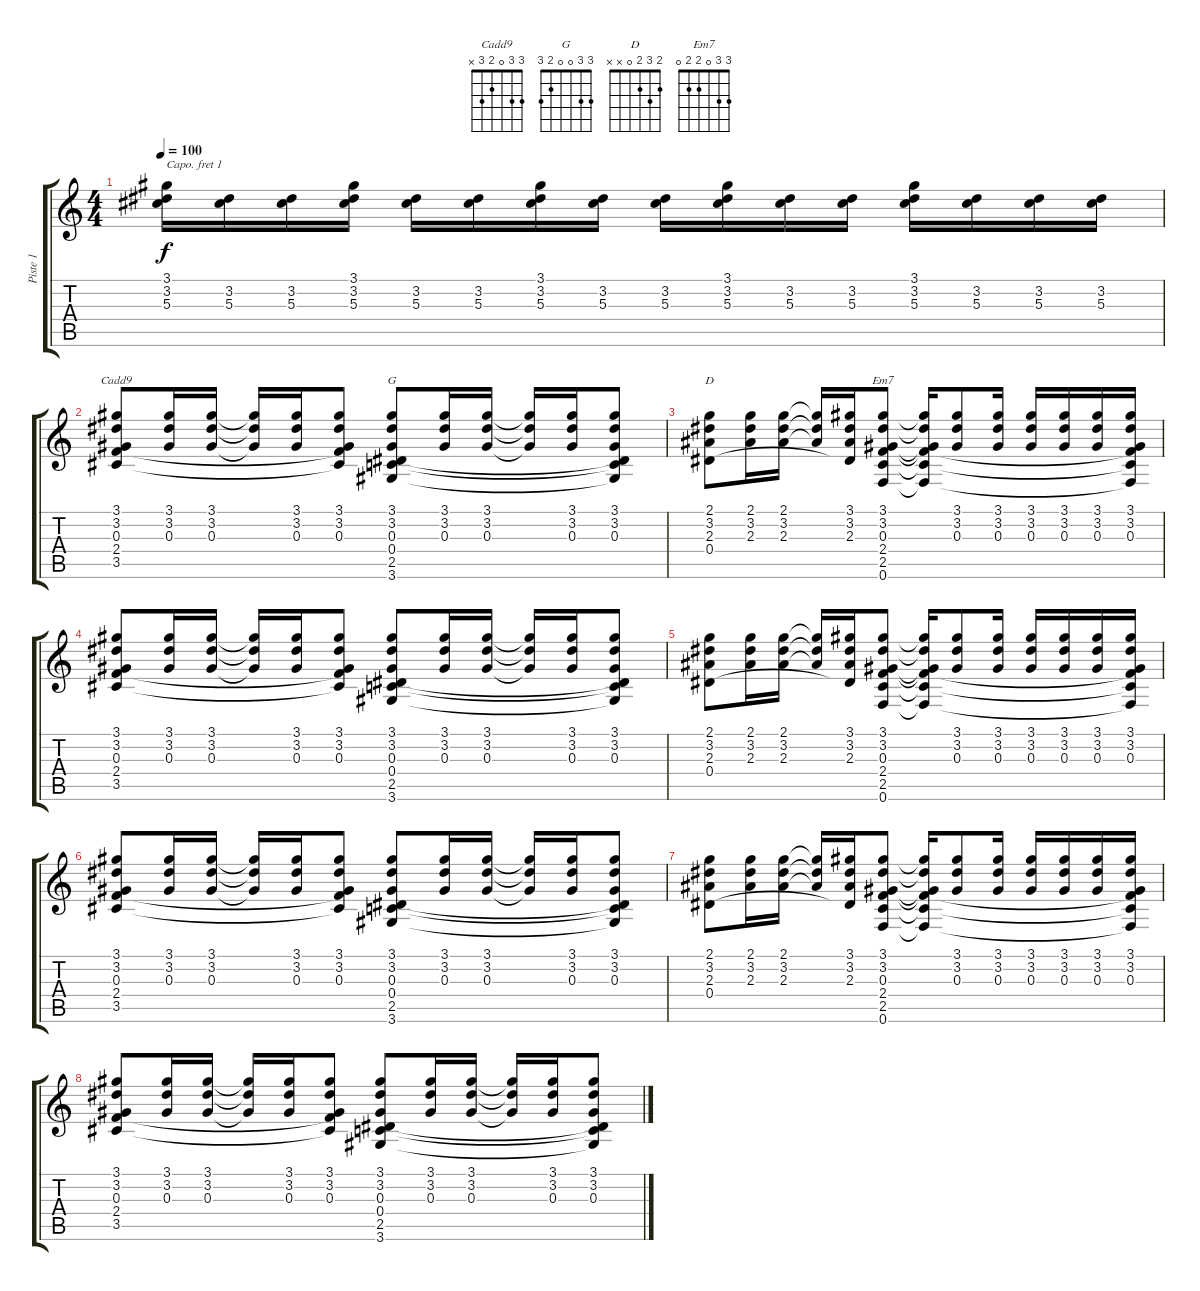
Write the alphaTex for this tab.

\track ("Piste 1" "Piste 1") {instrument acousticguitarnylon}
\staff {score tabs}
\capo 1
\tuning (E4 B3 G3 D3 A2 E2) {hide}
\chord ("Cadd9" 3 3 0 2 3 x)
\chord ("G" 3 3 0 0 2 3)
\chord ("D" 2 3 2 0 x x)
\chord ("Em7" 3 3 0 2 2 0)
\ts (4 4)
\tempo 100
\clef g2
\ks c
(3.1 3.2 5.3).16{dy f} (3.2 5.3).16 (3.2 5.3).16 (3.1 3.2 5.3).16 (3.2 5.3).16 (3.2 5.3).16 (3.1 3.2 5.3).16 (3.2 5.3).16 (3.2 5.3).16 (3.1 3.2 5.3).16 (3.2 5.3).16 (3.2 5.3).16 (3.1 3.2 5.3).16 (3.2 5.3).16 (3.2 5.3).16 (3.2 5.3).16 |
(3.1 3.2 0.3 2.4 3.5).8{ch "Cadd9"} (3.1 3.2 0.3).16 (3.1 3.2 0.3).16 (3.1{t} 3.2{t} 0.3{t}).16 (3.1 3.2 0.3).16 (3.1 3.2 0.3 2.4{t} 3.5{t}).8 (3.1 3.2 0.3 0.4 2.5 3.6).8{ch "G"} (3.1 3.2 0.3).16 (3.1 3.2 0.3).16 (3.1{t} 3.2{t} 0.3{t}).16 (3.1 3.2 0.3).16 (3.1 3.2 0.3 0.4{t} 2.5{t} 3.6{t}).8 |
(2.1 3.2 2.3 0.4).8{ch "D"} (2.1 3.2 2.3).16 (2.1 3.2 2.3).16 (2.1{t} 3.2{t} 2.3{t}).16 (3.1 3.2 2.3 0.4{t}).16 (3.1 3.2 0.3 2.4 2.5 0.6).8{ch "Em7"} (3.1{t} 3.2{t} 0.3{t} 2.4{t} 2.5{t} 0.6{t}).16 (3.1 3.2 0.3).8 (3.1 3.2 0.3).16 (3.1 3.2 0.3).16 (3.1 3.2 0.3).16 (3.1 3.2 0.3).16 (3.1 3.2 0.3 2.4{t} 2.5{t} 0.6{t}).16 |
(3.1 3.2 0.3 2.4 3.5).8 (3.1 3.2 0.3).16 (3.1 3.2 0.3).16 (3.1{t} 3.2{t} 0.3{t}).16 (3.1 3.2 0.3).16 (3.1 3.2 0.3 2.4{t} 3.5{t}).8 (3.1 3.2 0.3 0.4 2.5 3.6).8 (3.1 3.2 0.3).16 (3.1 3.2 0.3).16 (3.1{t} 3.2{t} 0.3{t}).16 (3.1 3.2 0.3).16 (3.1 3.2 0.3 0.4{t} 2.5{t} 3.6{t}).8 |
(2.1 3.2 2.3 0.4).8 (2.1 3.2 2.3).16 (2.1 3.2 2.3).16 (2.1{t} 3.2{t} 2.3{t}).16 (3.1 3.2 2.3 0.4{t}).16 (3.1 3.2 0.3 2.4 2.5 0.6).8 (3.1{t} 3.2{t} 0.3{t} 2.4{t} 2.5{t} 0.6{t}).16 (3.1 3.2 0.3).8 (3.1 3.2 0.3).16 (3.1 3.2 0.3).16 (3.1 3.2 0.3).16 (3.1 3.2 0.3).16 (3.1 3.2 0.3 2.4{t} 2.5{t} 0.6{t}).16 |
(3.1 3.2 0.3 2.4 3.5).8 (3.1 3.2 0.3).16 (3.1 3.2 0.3).16 (3.1{t} 3.2{t} 0.3{t}).16 (3.1 3.2 0.3).16 (3.1 3.2 0.3 2.4{t} 3.5{t}).8 (3.1 3.2 0.3 0.4 2.5 3.6).8 (3.1 3.2 0.3).16 (3.1 3.2 0.3).16 (3.1{t} 3.2{t} 0.3{t}).16 (3.1 3.2 0.3).16 (3.1 3.2 0.3 0.4{t} 2.5{t} 3.6{t}).8 |
(2.1 3.2 2.3 0.4).8 (2.1 3.2 2.3).16 (2.1 3.2 2.3).16 (2.1{t} 3.2{t} 2.3{t}).16 (3.1 3.2 2.3 0.4{t}).16 (3.1 3.2 0.3 2.4 2.5 0.6).8 (3.1{t} 3.2{t} 0.3{t} 2.4{t} 2.5{t} 0.6{t}).16 (3.1 3.2 0.3).8 (3.1 3.2 0.3).16 (3.1 3.2 0.3).16 (3.1 3.2 0.3).16 (3.1 3.2 0.3).16 (3.1 3.2 0.3 2.4{t} 2.5{t} 0.6{t}).16 |
(3.1 3.2 0.3 2.4 3.5).8 (3.1 3.2 0.3).16 (3.1 3.2 0.3).16 (3.1{t} 3.2{t} 0.3{t}).16 (3.1 3.2 0.3).16 (3.1 3.2 0.3 2.4{t} 3.5{t}).8 (3.1 3.2 0.3 0.4 2.5 3.6).8 (3.1 3.2 0.3).16 (3.1 3.2 0.3).16 (3.1{t} 3.2{t} 0.3{t}).16 (3.1 3.2 0.3).16 (3.1 3.2 0.3 0.4{t} 2.5{t} 3.6{t}).8
